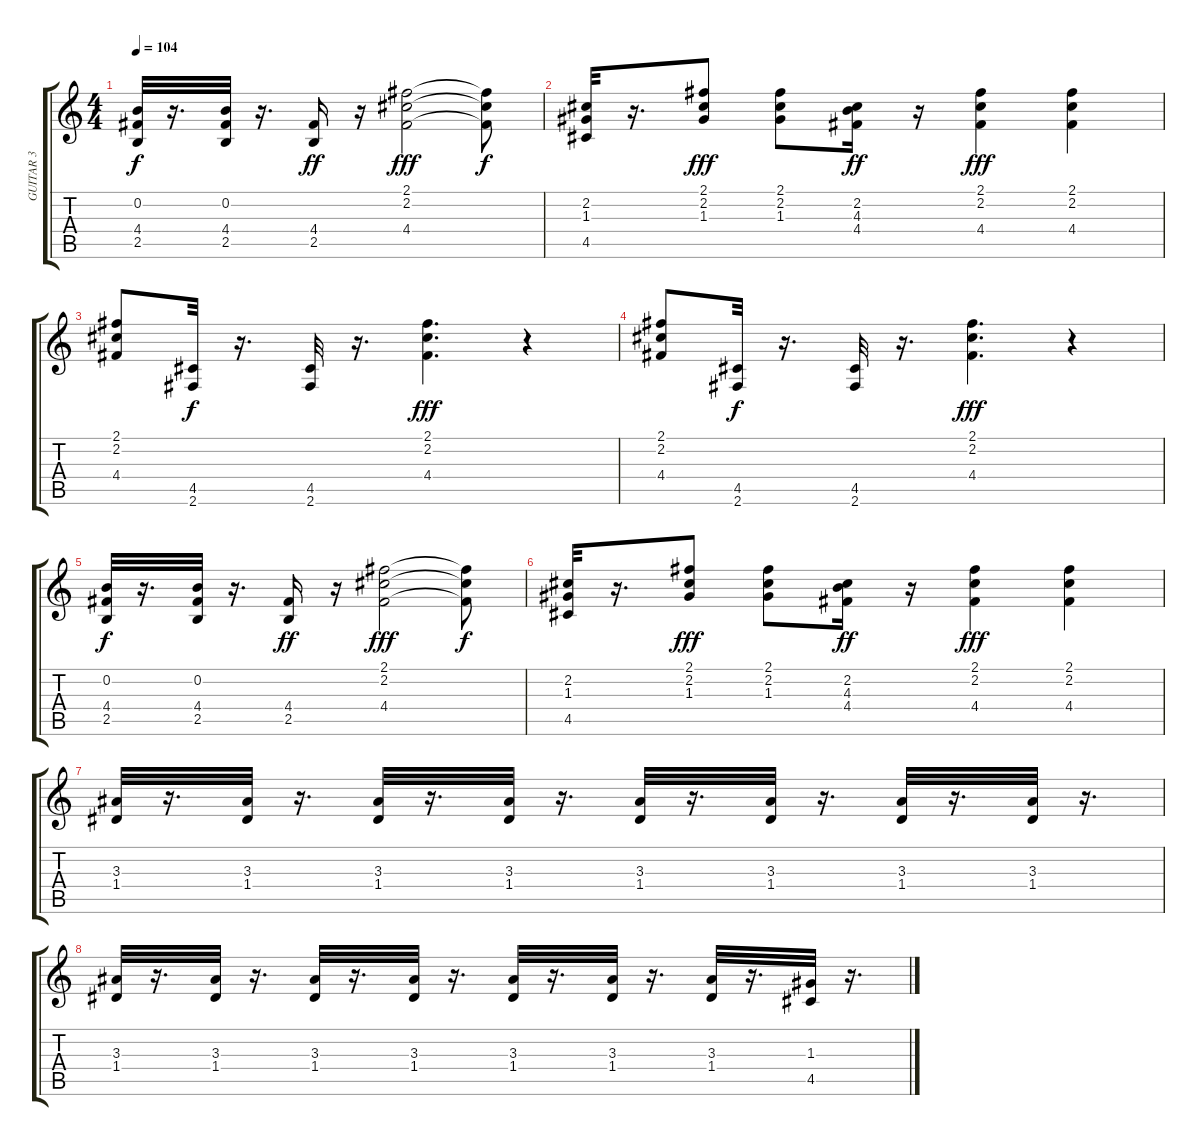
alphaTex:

\track ("GUITAR 3" "GUITAR 3") {instrument overdrivenguitar}
\staff {score tabs}
\tuning (E4 B3 G3 D3 A2 E2) {hide}
\ts (4 4)
\tempo 104
\clef g2
\ks c
(0.2 4.4 2.5).32{dy f} r.16{d} (0.2 4.4 2.5).32 r.16{d} (4.4 2.5).16{dy ff} r.16 (2.1 2.2 4.4).2{dy fff} (2.1{t} 2.2{t} 4.4{t}).8{dy f} |
(2.2 1.3 4.5).32 r.16{d} (2.1 2.2 1.3).8{dy fff} (2.1 2.2 1.3).8 (2.2 4.3 4.4).16{dy ff} r.16 (2.1 2.2 4.4).4{dy fff} (2.1 2.2 4.4).4 |
(2.1 2.2 4.4).8 (4.5 2.6).32{dy f} r.16{d} (4.5 2.6).32 r.16{d} (2.1 2.2 4.4).4{d dy fff} r.4 |
(2.1 2.2 4.4).8 (4.5 2.6).32{dy f} r.16{d} (4.5 2.6).32 r.16{d} (2.1 2.2 4.4).4{d dy fff} r.4 |
(0.2 4.4 2.5).32{dy f} r.16{d} (0.2 4.4 2.5).32 r.16{d} (4.4 2.5).16{dy ff} r.16 (2.1 2.2 4.4).2{dy fff} (2.1{t} 2.2{t} 4.4{t}).8{dy f} |
(2.2 1.3 4.5).32 r.16{d} (2.1 2.2 1.3).8{dy fff} (2.1 2.2 1.3).8 (2.2 4.3 4.4).16{dy ff} r.16 (2.1 2.2 4.4).4{dy fff} (2.1 2.2 4.4).4 |
(3.3 1.4).32{volume 11} r.16{d} (3.3 1.4).32 r.16{d} (3.3 1.4).32 r.16{d} (3.3 1.4).32 r.16{d} (3.3 1.4).32 r.16{d} (3.3 1.4).32 r.16{d} (3.3 1.4).32 r.16{d} (3.3 1.4).32 r.16{d} |
(3.3 1.4).32 r.16{d} (3.3 1.4).32 r.16{d} (3.3 1.4).32 r.16{d} (3.3 1.4).32 r.16{d} (3.3 1.4).32 r.16{d} (3.3 1.4).32 r.16{d} (3.3 1.4).32 r.16{d} (1.3 4.5).32 r.16{d}
